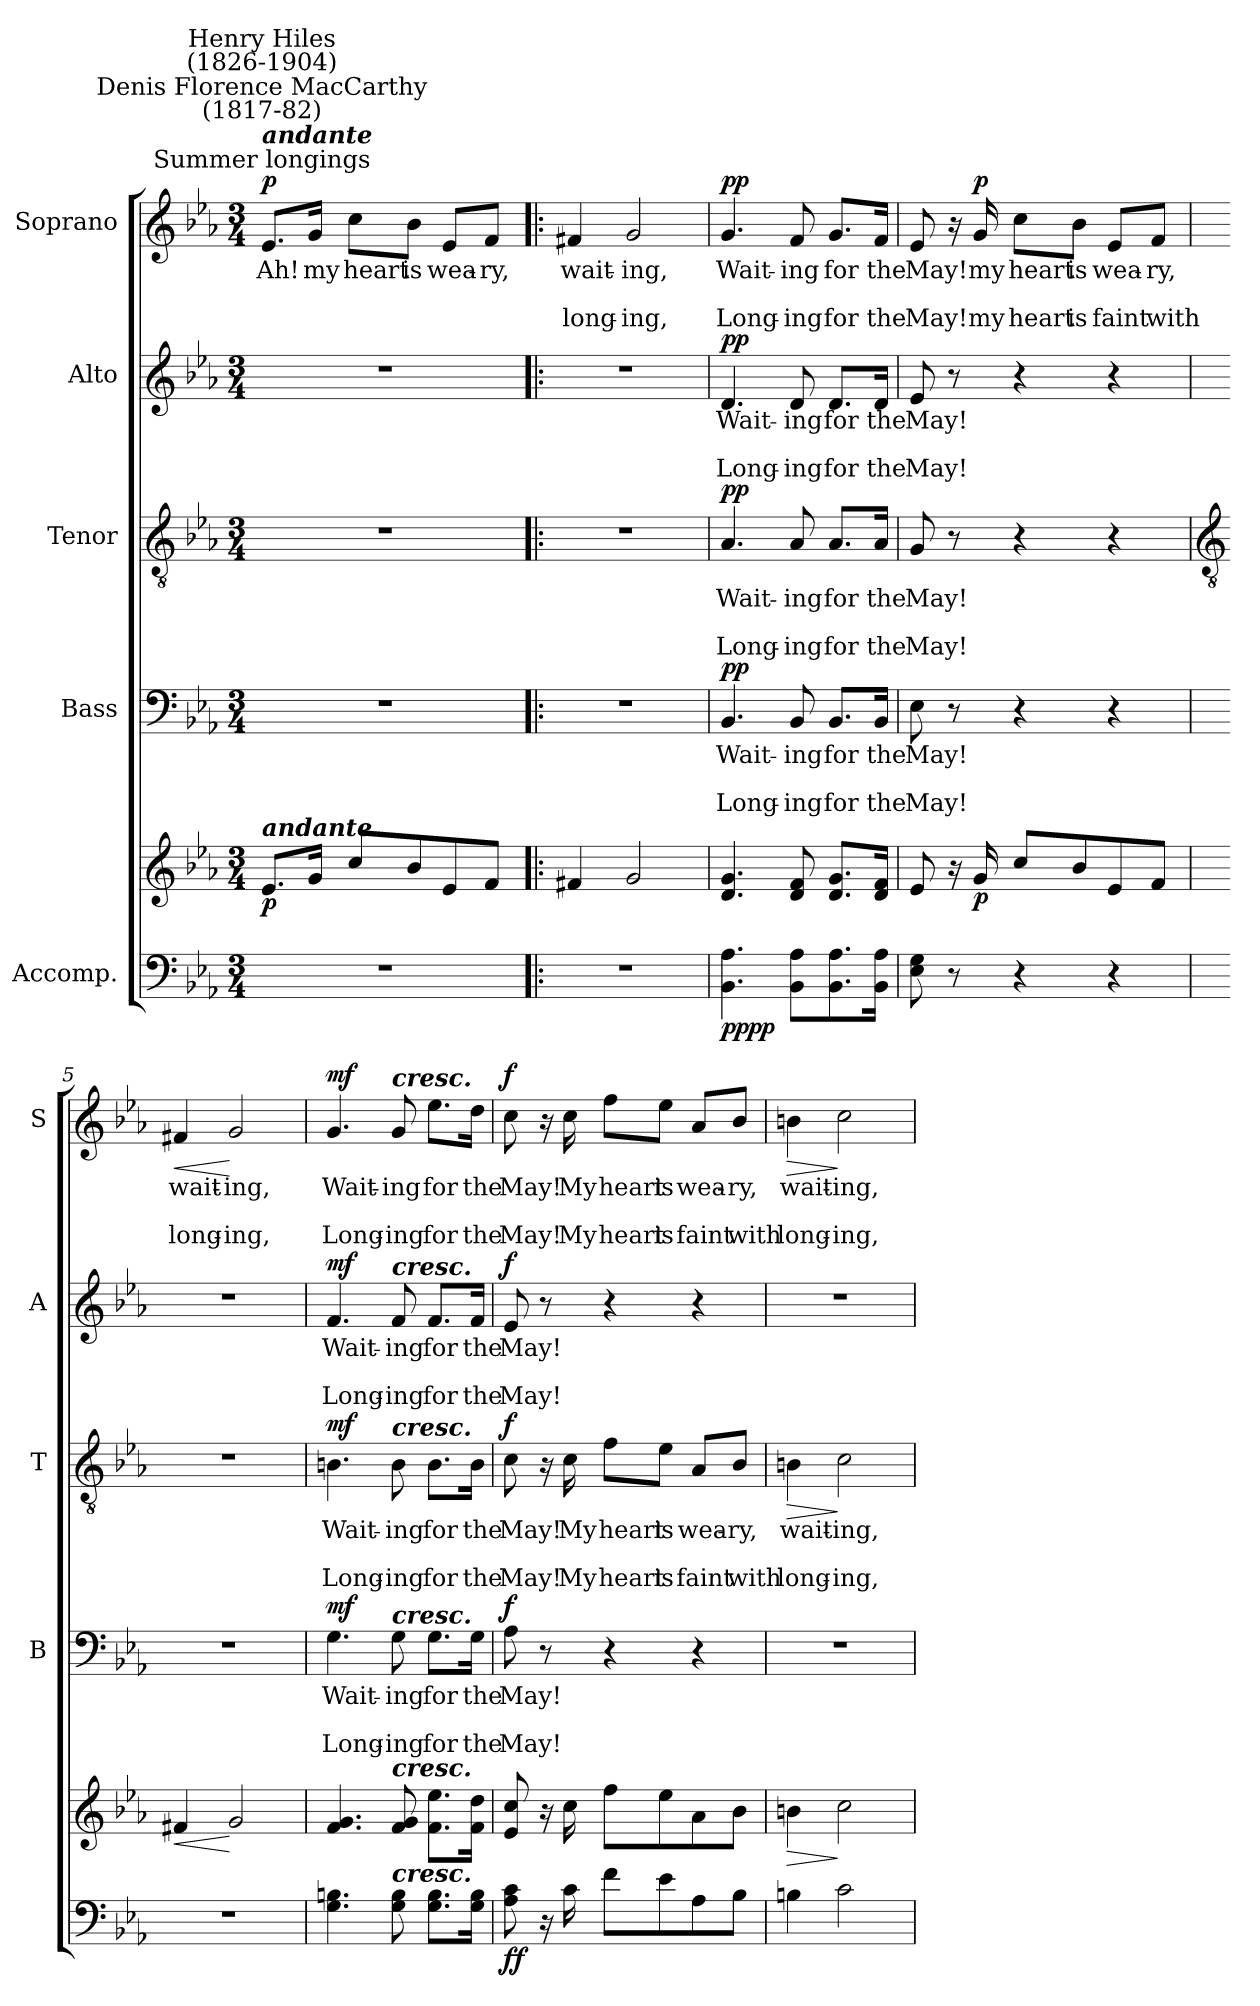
**kern	**kern	**dynam	**kern	**text	**text	**text	**dynam	**kern	**text	**text	**text	**dynam	**kern	**text	**text	**text	**dynam	**kern	**text	**text	**text	**dynam
*part5	*part5	*part5	*part4	*part4	*part4	*part4	*part4	*part3	*part3	*part3	*part3	*part3	*part2	*part2	*part2	*part2	*part2	*part1	*part1	*part1	*part1	*part1
*staff6	*staff5	*staff5/6	*staff4	*staff4	*staff4	*staff4	*staff4	*staff3	*staff3	*staff3	*staff3	*staff3	*staff2	*staff2	*staff2	*staff2	*staff2	*staff1	*staff1	*staff1	*staff1	*staff1
*I"Accomp.	*	*	*I"Bass	*	*	*	*	*I"Tenor	*	*	*	*	*I"Alto	*	*	*	*	*I"Soprano	*	*	*	*
*	*	*	*I'B	*	*	*	*	*I'T	*	*	*	*	*I'A	*	*	*	*	*I'S	*	*	*	*
*clefF4	*clefG2	*	*clefF4	*	*	*	*	*clefGv2	*	*	*	*	*clefG2	*	*	*	*	*clefG2	*	*	*	*
*k[b-e-a-]	*k[b-e-a-]	*	*k[b-e-a-]	*	*	*	*	*k[b-e-a-]	*	*	*	*	*k[b-e-a-]	*	*	*	*	*k[b-e-a-]	*	*	*	*
*E-:	*E-:	*	*E-:	*	*	*	*	*E-:	*	*	*	*	*E-:	*	*	*	*	*E-:	*	*	*	*
*M3/4	*M3/4	*	*M3/4	*	*	*	*	*M3/4	*	*	*	*	*M3/4	*	*	*	*	*M3/4	*	*	*	*
*MM72	*MM72	*	*MM72	*	*	*	*	*MM72	*	*	*	*	*MM72	*	*	*	*	*MM72	*	*	*	*
=1	=1	=1	=1	=1	=1	=1	=1	=1	=1	=1	=1	=1	=1	=1	=1	=1	=1	=1	=1	=1	=1	=1
!	!	!	!	!	!	!	!	!	!	!	!	!	!	!	!	!	!	!LO:TX:a:cj:t=Summer longings	!	!	!	!
!	!	!	!	!	!	!	!	!	!	!	!	!	!	!	!	!	!	!LO:TX:a:Bi:t=andante	!	!	!	!
!	!	!	!	!	!	!	!	!	!	!	!	!	!	!	!	!	!	!LO:TX:a:cj:t=Denis Florence MacCarthy\n(1817-82)	!	!	!	!
!	!	!	!	!	!	!	!	!	!	!	!	!	!	!	!	!	!	!LO:TX:a:cj:t=Henry Hiles\n(1826-1904)	!	!	!	!
!	!LO:TX:a:Bi:t=andante	!	!	!	!	!	!	!	!	!	!	!	!	!	!	!	!	!	!	!	!	!
!LO:N:vis=1	!	!LO:DY:b	!LO:N:vis=1	!	!	!	!	!LO:N:vis=1	!	!	!	!	!LO:N:vis=1	!	!	!	!	!	!LO:LY:b	!	!	!LO:DY:b
2.r	8.e-/L	p	2.r	.	.	.	.	2.r	.	.	.	.	2.r	.	.	.	.	8.e-/L	Ah!	.	.	p
!	!	!	!	!	!	!	!	!	!	!	!	!	!	!	!	!	!	!	!LO:LY:b	!	!	!
.	16gJ	.	.	.	.	.	.	.	.	.	.	.	.	.	.	.	.	16g/Jk	my	.	.	.
!	!	!	!	!	!	!	!	!	!	!	!	!	!	!	!	!	!	!	!LO:LY:b	!	!	!
.	8ccL	.	.	.	.	.	.	.	.	.	.	.	.	.	.	.	.	8cc\L	heart	.	.	.
!	!	!	!	!	!	!	!	!	!	!	!	!	!	!	!	!	!	!	!LO:LY:b	!	!	!
.	8b-	.	.	.	.	.	.	.	.	.	.	.	.	.	.	.	.	8b-\J	is	.	.	.
!	!	!	!	!	!	!	!	!	!	!	!	!	!	!	!	!	!	!	!LO:LY:b	!	!	!
.	8e-	.	.	.	.	.	.	.	.	.	.	.	.	.	.	.	.	8e-/L	wea-	.	.	.
!	!	!	!	!	!	!	!	!	!	!	!	!	!	!	!	!	!	!	!LO:LY:b	!	!	!
.	8fJ	.	.	.	.	.	.	.	.	.	.	.	.	.	.	.	.	8f/J	-ry,	.	.	.
=2!|:	=2!|:	=2!|:	=2!|:	=2!|:	=2!|:	=2!|:	=2!|:	=2!|:	=2!|:	=2!|:	=2!|:	=2!|:	=2!|:	=2!|:	=2!|:	=2!|:	=2!|:	=2!|:	=2!|:	=2!|:	=2!|:	=2!|:
!LO:N:vis=1	!	!	!LO:N:vis=1	!	!	!	!	!LO:N:vis=1	!	!	!	!	!LO:N:vis=1	!	!	!	!	!	!LO:LY:b	!	!LO:LY:b	!
2.r	4f#X	.	2.r	.	.	.	.	2.r	.	.	.	.	2.r	.	.	.	.	4f#X	wait-	.	-long-	.
!	!	!	!	!	!	!	!	!	!	!	!	!	!	!	!	!	!	!	!LO:LY:b	!	!LO:LY:b	!
.	2g	.	.	.	.	.	.	.	.	.	.	.	.	.	.	.	.	2g	-ing,	.	ing,	.
=3	=3	=3	=3	=3	=3	=3	=3	=3	=3	=3	=3	=3	=3	=3	=3	=3	=3	=3	=3	=3	=3	=3
!	!	!LO:DY:b=2	!	!LO:LY:b	!	!LO:LY:b	!	!	!LO:LY:b	!	!LO:LY:b	!	!	!LO:LY:b	!	!LO:LY:b	!	!	!LO:LY:b	!	!LO:LY:b	!
!	!	!LO:DY:n=1:b	!	!	!	!	!LO:DY:b	!	!	!	!	!LO:DY:b	!	!	!	!	!LO:DY:b	!	!	!	!	!LO:DY:b
4.BB- 4.A-	4.d 4.g	pp pp	4.BB-	Wait-	.	-Long-	pp	4.A-	Wait-	.	-Long-	pp	4.d	Wait-	.	-Long-	pp	4.g	Wait-	.	-Long-	pp
!	!	!	!	!LO:LY:b	!	!LO:LY:b	!	!	!LO:LY:b	!	!LO:LY:b	!	!	!LO:LY:b	!	!LO:LY:b	!	!	!LO:LY:b	!	!LO:LY:b	!
8BB- 8A-L	8d 8f	.	8BB-	-ing	.	ing	.	8A-	-ing	.	ing	.	8d	-ing	.	ing	.	8f	-ing	.	ing	.
!	!	!	!	!LO:LY:b	!	!LO:LY:b	!	!	!LO:LY:b	!	!LO:LY:b	!	!	!LO:LY:b	!	!LO:LY:b	!	!	!LO:LY:b	!	!LO:LY:b	!
8.BB- 8.A-	8.d 8.gL	.	8.BB-/L	for	.	for	.	8.A-/L	for	.	for	.	8.d/L	for	.	for	.	8.g/L	for	.	for	.
!	!	!	!	!LO:LY:b	!	!LO:LY:b	!	!	!LO:LY:b	!	!LO:LY:b	!	!	!LO:LY:b	!	!LO:LY:b	!	!	!LO:LY:b	!	!LO:LY:b	!
16BB- 16A-J	16d 16fJ	.	16BB-/Jk	the	.	the	.	16A-/Jk	the	.	the	.	16d/Jk	the	.	the	.	16f/Jk	the	.	the	.
=4	=4	=4	=4	=4	=4	=4	=4	=4	=4	=4	=4	=4	=4	=4	=4	=4	=4	=4	=4	=4	=4	=4
!	!	!	!	!LO:LY:b	!	!LO:LY:b	!	!	!LO:LY:b	!	!LO:LY:b	!	!	!LO:LY:b	!	!LO:LY:b	!	!	!LO:LY:b	!	!LO:LY:b	!
8E- 8G	8e-	.	8E-	May!	.	May!	.	8G	May!	.	May!	.	8e-	May!	.	May!	.	8e-	May!	.	May!	.
8r	16r	.	8r	.	.	.	.	8r	.	.	.	.	8r	.	.	.	.	16r	.	.	.	.
!	!	!LO:DY:b	!	!	!	!	!	!	!	!	!	!	!	!	!	!	!	!	!LO:LY:b	!	!LO:LY:b	!LO:DY:b
.	16g	p	.	.	.	.	.	.	.	.	.	.	.	.	.	.	.	16g	my	.	my	p
!	!	!	!	!	!	!	!	!	!	!	!	!	!	!	!	!	!	!	!LO:LY:b	!	!LO:LY:b	!
4r	8ccL	.	4r	.	.	.	.	4r	.	.	.	.	4r	.	.	.	.	8cc\L	heart	.	heart	.
!	!	!	!	!	!	!	!	!	!	!	!	!	!	!	!	!	!	!	!LO:LY:b	!	!LO:LY:b	!
.	8b-	.	.	.	.	.	.	.	.	.	.	.	.	.	.	.	.	8b-\J	is	.	is	.
!	!	!	!	!	!	!	!	!	!	!	!	!	!	!	!	!	!	!	!LO:LY:b	!	!LO:LY:b	!
4r	8e-	.	4r	.	.	.	.	4r	.	.	.	.	4r	.	.	.	.	8e-/L	wea-	.	-faint	.
!	!	!	!	!	!	!	!	!	!	!	!	!	!	!	!	!	!	!	!LO:LY:b	!	!LO:LY:b	!
.	8fJ	.	.	.	.	.	.	.	.	.	.	.	.	.	.	.	.	8f/J	ry,	.	with	.
!!LO:LB:g=z
=5	=5	=5	=5	=5	=5	=5	=5	=5	=5	=5	=5	=5	=5	=5	=5	=5	=5	=5	=5	=5	=5	=5
*	*	*	*	*	*	*	*	*clefGv2	*	*	*	*	*	*	*	*	*	*	*	*	*	*
!LO:N:vis=1	!	!LO:HP:b	!LO:N:vis=1	!	!	!	!	!LO:N:vis=1	!	!	!	!	!LO:N:vis=1	!	!	!	!	!	!LO:LY:b	!	!LO:LY:b	!LO:HP:b
2.r	4f#X	<	2.r	.	.	.	.	2.r	.	.	.	.	2.r	.	.	.	.	4f#X	wait-	.	-long-	<
!	!	!	!	!	!	!	!	!	!	!	!	!	!	!	!	!	!	!	!LO:LY:b	!	!LO:LY:b	!
.	2g	[	.	.	.	.	.	.	.	.	.	.	.	.	.	.	.	2g	-ing,	.	ing,	[
=6	=6	=6	=6	=6	=6	=6	=6	=6	=6	=6	=6	=6	=6	=6	=6	=6	=6	=6	=6	=6	=6	=6
!	!	!LO:DY:b=2	!	!LO:LY:b	!	!LO:LY:b	!	!	!LO:LY:b	!	!LO:LY:b	!	!	!LO:LY:b	!	!LO:LY:b	!	!	!LO:LY:b	!	!LO:LY:b	!
!	!	!LO:DY:n=1:b	!	!	!	!	!LO:DY:b	!	!	!	!	!LO:DY:b	!	!	!	!	!LO:DY:b	!	!	!	!	!LO:DY:b
4.G 4.Bn	4.f 4.g	mf mf	4.G	Wait-	.	-Long-	mf	4.Bn	Wait-	.	-Long-	mf	4.f	Wait-	.	-Long-	mf	4.g	Wait-	.	-Long-	mf
!	!	!	!	!	!	!	!	!	!	!	!	!	!	!	!	!	!	!LO:TX:a:Bi:t=cresc.	!	!	!	!
!	!	!	!	!	!	!	!	!	!	!	!	!	!LO:TX:a:Bi:t=cresc.	!	!	!	!	!	!	!	!	!
!	!	!	!	!	!	!	!	!LO:TX:a:Bi:t=cresc.	!	!	!	!	!	!	!	!	!	!	!	!	!	!
!	!	!	!LO:TX:a:Bi:t=cresc.	!	!	!	!	!	!	!	!	!	!	!	!	!	!	!	!	!	!	!
!	!LO:TX:a:Bi:t=cresc.	!	!	!	!	!	!	!	!	!	!	!	!	!	!	!	!	!	!	!	!	!
!LO:TX:a:Bi:t=cresc.	!	!	!	!	!	!	!	!	!	!	!	!	!	!	!	!	!	!	!	!	!	!
!	!	!	!	!LO:LY:b	!	!LO:LY:b	!	!	!LO:LY:b	!	!LO:LY:b	!	!	!LO:LY:b	!	!LO:LY:b	!	!	!LO:LY:b	!	!LO:LY:b	!
8G 8B	8f 8g	.	8G	-ing	.	ing	.	8B	-ing	.	ing	.	8f	-ing	.	ing	.	8g	-ing	.	ing	.
!	!	!	!	!LO:LY:b	!	!LO:LY:b	!	!	!LO:LY:b	!	!LO:LY:b	!	!	!LO:LY:b	!	!LO:LY:b	!	!	!LO:LY:b	!	!LO:LY:b	!
8.G 8.BL	8.f 8.ee-L	.	8.G\L	for	.	for	.	8.B\L	for	.	for	.	8.f/L	for	.	for	.	8.ee-\L	for	.	for	.
!	!	!	!	!LO:LY:b	!	!LO:LY:b	!	!	!LO:LY:b	!	!LO:LY:b	!	!	!LO:LY:b	!	!LO:LY:b	!	!	!LO:LY:b	!	!LO:LY:b	!
16G 16BJ	16f 16ddJ	.	16G\Jk	the	.	the	.	16B\Jk	the	.	the	.	16f/Jk	the	.	the	.	16dd\Jk	the	.	the	.
=7	=7	=7	=7	=7	=7	=7	=7	=7	=7	=7	=7	=7	=7	=7	=7	=7	=7	=7	=7	=7	=7	=7
!	!	!LO:DY:b=2	!	!LO:LY:b	!	!LO:LY:b	!	!	!LO:LY:b	!	!LO:LY:b	!	!	!LO:LY:b	!	!LO:LY:b	!	!	!LO:LY:b	!	!LO:LY:b	!
!	!	!LO:DY:n=1:b	!	!	!	!	!LO:DY:b	!	!	!	!	!LO:DY:b	!	!	!	!	!LO:DY:b	!	!	!	!	!LO:DY:b
8A- 8c	8e- 8cc	f f	8A-	May!	.	May!	f	8c	May!	.	May!	f	8e-	May!	.	May!	f	8cc	May!	.	May!	f
16r	16r	.	8r	.	.	.	.	16r	.	.	.	.	8r	.	.	.	.	16r	.	.	.	.
!	!	!	!	!	!	!	!	!	!LO:LY:b	!	!LO:LY:b	!	!	!	!	!	!	!	!LO:LY:b	!	!LO:LY:b	!
16c	16cc	.	.	.	.	.	.	16c	My	.	My	.	.	.	.	.	.	16cc	My	.	My	.
!	!	!	!	!	!	!	!	!	!LO:LY:b	!	!LO:LY:b	!	!	!	!	!	!	!	!LO:LY:b	!	!LO:LY:b	!
8fL	8ffL	.	4r	.	.	.	.	8f\L	heart	.	heart	.	4r	.	.	.	.	8ff\L	heart	.	heart	.
!	!	!	!	!	!	!	!	!	!LO:LY:b	!	!LO:LY:b	!	!	!	!	!	!	!	!LO:LY:b	!	!LO:LY:b	!
8e-	8ee-	.	.	.	.	.	.	8e-\J	is	.	is	.	.	.	.	.	.	8ee-\J	is	.	is	.
!	!	!	!	!	!	!	!	!	!LO:LY:b	!	!LO:LY:b	!	!	!	!	!	!	!	!LO:LY:b	!	!LO:LY:b	!
8A-	8a-	.	4r	.	.	.	.	8A-/L	wea-	.	-faint	.	4r	.	.	.	.	8a-/L	wea-	.	-faint	.
!	!	!	!	!	!	!	!	!	!LO:LY:b	!	!LO:LY:b	!	!	!	!	!	!	!	!LO:LY:b	!	!LO:LY:b	!
8B-J	8b-J	.	.	.	.	.	.	8B-/J	ry,	.	with	.	.	.	.	.	.	8b-/J	ry,	.	with	.
=8	=8	=8	=8	=8	=8	=8	=8	=8	=8	=8	=8	=8	=8	=8	=8	=8	=8	=8	=8	=8	=8	=8
!	!	!LO:HP:b	!LO:N:vis=1	!	!	!	!	!	!LO:LY:b	!	!LO:LY:b	!LO:HP:b	!LO:N:vis=1	!	!	!	!	!	!LO:LY:b	!	!LO:LY:b	!LO:HP:b
4Bn	4bn	>	2.r	.	.	.	.	4Bn	wait-	.	-long-	>	2.r	.	.	.	.	4bn	wait-	.	-long-	>
!	!	!	!	!	!	!	!	!	!LO:LY:b	!	!LO:LY:b	!	!	!	!	!	!	!	!LO:LY:b	!	!LO:LY:b	!
2c	2cc	]	.	.	.	.	.	2c	-ing,	.	ing,	]	.	.	.	.	.	2cc	-ing,	.	ing,	]
=	=	=	=	=	=	=	=	=	=	=	=	=	=	=	=	=	=	=	=	=	=	=
*-	*-	*-	*-	*-	*-	*-	*-	*-	*-	*-	*-	*-	*-	*-	*-	*-	*-	*-	*-	*-	*-	*-
